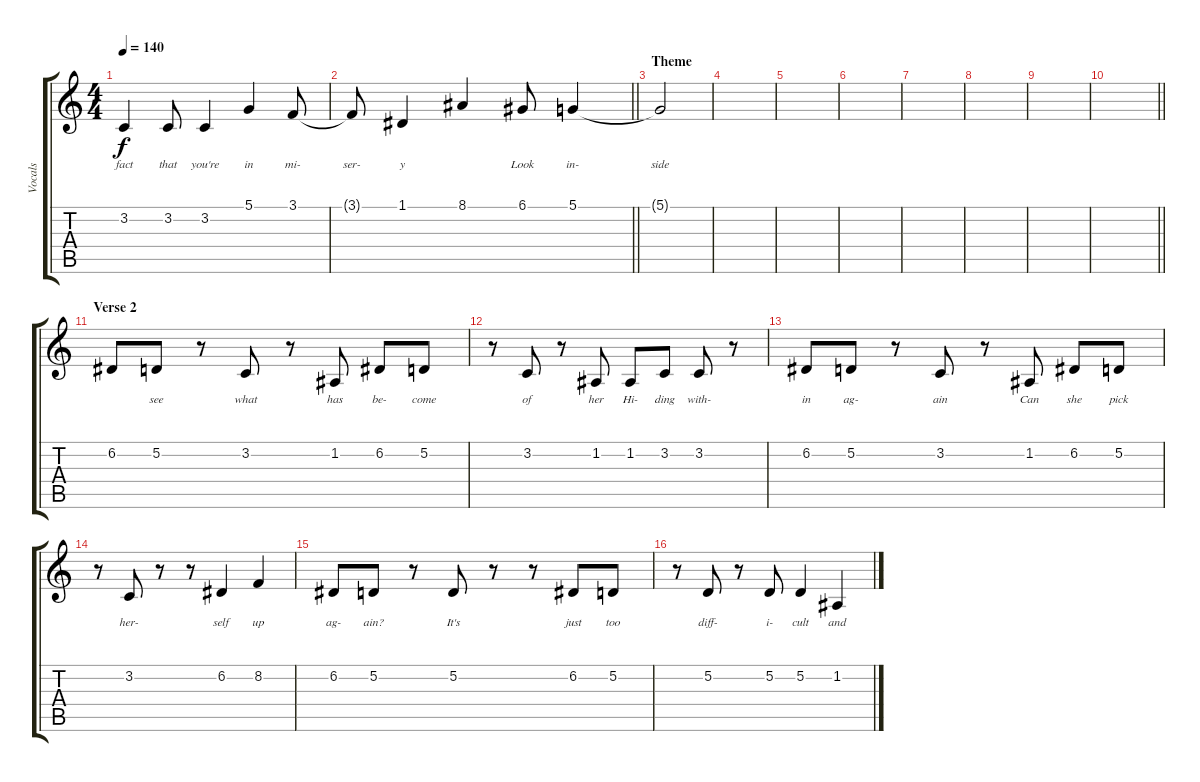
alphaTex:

\track ("Vocals" "Vocals") {instrument baritonesax}
\staff {score tabs}
\tuning (D4 A3 F3 C3 G2 C2) {hide}
\ts (4 4)
\tempo 140
\clef g2
\ks c
3.2.4{lyrics (0 "fact") lyrics (1 "") lyrics (2 "") lyrics (3 "") lyrics (4 "") dy f} 3.2.8{lyrics (0 "that") lyrics (1 "") lyrics (2 "") lyrics (3 "") lyrics (4 "")} 3.2.4{lyrics (0 "you're") lyrics (1 "") lyrics (2 "") lyrics (3 "") lyrics (4 "")} 5.1.4{lyrics (0 "in") lyrics (1 "") lyrics (2 "") lyrics (3 "") lyrics (4 "")} 3.1.8{lyrics (0 "mi-") lyrics (1 "") lyrics (2 "") lyrics (3 "") lyrics (4 "")} |
\barLineRight lightlight
3.1{t}.8{lyrics (0 "ser-") lyrics (1 "") lyrics (2 "") lyrics (3 "") lyrics (4 "")} 1.1.4{lyrics (0 "y") lyrics (1 "") lyrics (2 "") lyrics (3 "") lyrics (4 "")} 8.1.4{lyrics (0 "") lyrics (1 "") lyrics (2 "") lyrics (3 "") lyrics (4 "")} 6.1.8{lyrics (0 "Look") lyrics (1 "") lyrics (2 "") lyrics (3 "") lyrics (4 "")} 5.1.4{lyrics (0 "in-") lyrics (1 "") lyrics (2 "") lyrics (3 "") lyrics (4 "")} |
\section ("" "Theme")
5.1{t}.2{lyrics (0 "side") lyrics (1 "") lyrics (2 "") lyrics (3 "") lyrics (4 "")} |
|
|
|
|
|
|
\barLineRight lightlight
|
\section ("" "Verse 2")
6.2.8{lyrics (0 "") lyrics (1 "") lyrics (2 "") lyrics (3 "") lyrics (4 "")} 5.2.8{lyrics (0 "see") lyrics (1 "") lyrics (2 "") lyrics (3 "") lyrics (4 "")} r.8 3.2.8{lyrics (0 "what") lyrics (1 "") lyrics (2 "") lyrics (3 "") lyrics (4 "")} r.8 1.2.8{lyrics (0 "has") lyrics (1 "") lyrics (2 "") lyrics (3 "") lyrics (4 "")} 6.2.8{lyrics (0 "be-") lyrics (1 "") lyrics (2 "") lyrics (3 "") lyrics (4 "")} 5.2.8{lyrics (0 "come") lyrics (1 "") lyrics (2 "") lyrics (3 "") lyrics (4 "")} |
r.8 3.2.8{lyrics (0 "of") lyrics (1 "") lyrics (2 "") lyrics (3 "") lyrics (4 "")} r.8 1.2.8{lyrics (0 "her") lyrics (1 "") lyrics (2 "") lyrics (3 "") lyrics (4 "")} 1.2.8{lyrics (0 "Hi-") lyrics (1 "") lyrics (2 "") lyrics (3 "") lyrics (4 "")} 3.2.8{lyrics (0 "ding") lyrics (1 "") lyrics (2 "") lyrics (3 "") lyrics (4 "")} 3.2.8{lyrics (0 "with-") lyrics (1 "") lyrics (2 "") lyrics (3 "") lyrics (4 "")} r.8 |
6.2.8{lyrics (0 "in") lyrics (1 "") lyrics (2 "") lyrics (3 "") lyrics (4 "")} 5.2.8{lyrics (0 "ag-") lyrics (1 "") lyrics (2 "") lyrics (3 "") lyrics (4 "")} r.8 3.2.8{lyrics (0 "ain") lyrics (1 "") lyrics (2 "") lyrics (3 "") lyrics (4 "")} r.8 1.2.8{lyrics (0 "Can") lyrics (1 "") lyrics (2 "") lyrics (3 "") lyrics (4 "")} 6.2.8{lyrics (0 "she") lyrics (1 "") lyrics (2 "") lyrics (3 "") lyrics (4 "")} 5.2.8{lyrics (0 "pick") lyrics (1 "") lyrics (2 "") lyrics (3 "") lyrics (4 "")} |
r.8 3.2.8{lyrics (0 "her-") lyrics (1 "") lyrics (2 "") lyrics (3 "") lyrics (4 "")} r.8 r.8 6.2.4{lyrics (0 "self") lyrics (1 "") lyrics (2 "") lyrics (3 "") lyrics (4 "")} 8.2.4{lyrics (0 "up") lyrics (1 "") lyrics (2 "") lyrics (3 "") lyrics (4 "")} |
6.2.8{lyrics (0 "ag-") lyrics (1 "") lyrics (2 "") lyrics (3 "") lyrics (4 "")} 5.2.8{lyrics (0 "ain?") lyrics (1 "") lyrics (2 "") lyrics (3 "") lyrics (4 "")} r.8 5.2.8{lyrics (0 "It's") lyrics (1 "") lyrics (2 "") lyrics (3 "") lyrics (4 "")} r.8 r.8 6.2.8{lyrics (0 "just") lyrics (1 "") lyrics (2 "") lyrics (3 "") lyrics (4 "")} 5.2.8{lyrics (0 "too") lyrics (1 "") lyrics (2 "") lyrics (3 "") lyrics (4 "")} |
r.8 5.2.8{lyrics (0 "diff-") lyrics (1 "") lyrics (2 "") lyrics (3 "") lyrics (4 "")} r.8 5.2.8{lyrics (0 "i-") lyrics (1 "") lyrics (2 "") lyrics (3 "") lyrics (4 "")} 5.2.4{lyrics (0 "cult") lyrics (1 "") lyrics (2 "") lyrics (3 "") lyrics (4 "")} 1.2.4{lyrics (0 "and") lyrics (1 "") lyrics (2 "") lyrics (3 "") lyrics (4 "")}
